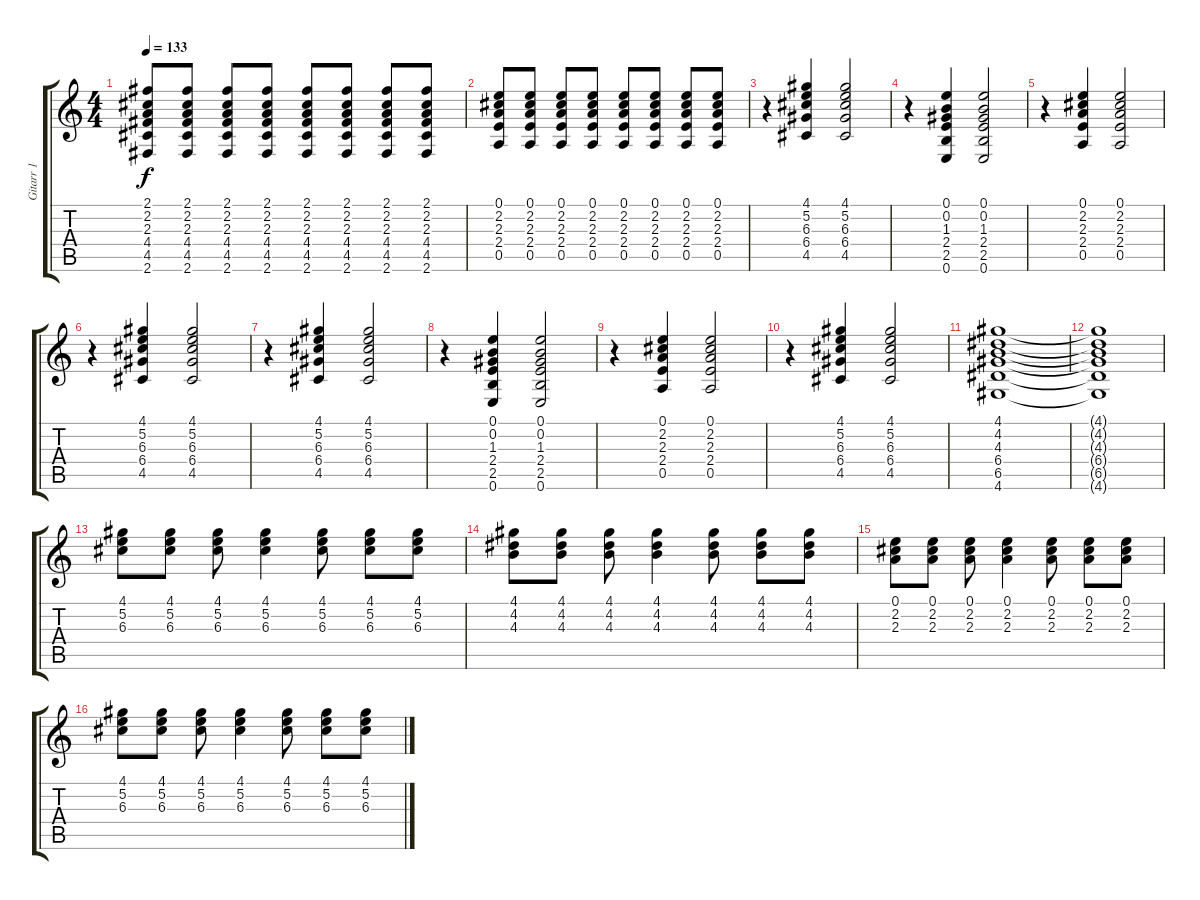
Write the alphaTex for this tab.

\track ("Gitarr 1" "Gitarr 1") {instrument acousticguitarnylon}
\staff {score tabs}
\tuning (E4 B3 G3 D3 A2 E2) {hide}
\ts (4 4)
\tempo 133
\clef g2
\ks c
(2.1 2.2 2.3 4.4 4.5 2.6).8{dy f} (2.1 2.2 2.3 4.4 4.5 2.6).8 (2.1 2.2 2.3 4.4 4.5 2.6).8 (2.1 2.2 2.3 4.4 4.5 2.6).8 (2.1 2.2 2.3 4.4 4.5 2.6).8 (2.1 2.2 2.3 4.4 4.5 2.6).8 (2.1 2.2 2.3 4.4 4.5 2.6).8 (2.1 2.2 2.3 4.4 4.5 2.6).8 |
(0.1 2.2 2.3 2.4 0.5).8 (0.1 2.2 2.3 2.4 0.5).8 (0.1 2.2 2.3 2.4 0.5).8 (0.1 2.2 2.3 2.4 0.5).8 (0.1 2.2 2.3 2.4 0.5).8 (0.1 2.2 2.3 2.4 0.5).8 (0.1 2.2 2.3 2.4 0.5).8 (0.1 2.2 2.3 2.4 0.5).8 |
r.4 (4.1 5.2 6.3 6.4 4.5).4 (4.1 5.2 6.3 6.4 4.5).2 |
r.4 (0.1 0.2 1.3 2.4 2.5 0.6).4 (0.1 0.2 1.3 2.4 2.5 0.6).2 |
r.4 (0.1 2.2 2.3 2.4 0.5).4 (0.1 2.2 2.3 2.4 0.5).2 |
r.4 (4.1 5.2 6.3 6.4 4.5).4 (4.1 5.2 6.3 6.4 4.5).2 |
r.4 (4.1 5.2 6.3 6.4 4.5).4 (4.1 5.2 6.3 6.4 4.5).2 |
r.4 (0.1 0.2 1.3 2.4 2.5 0.6).4 (0.1 0.2 1.3 2.4 2.5 0.6).2 |
r.4 (0.1 2.2 2.3 2.4 0.5).4 (0.1 2.2 2.3 2.4 0.5).2 |
r.4 (4.1 5.2 6.3 6.4 4.5).4 (4.1 5.2 6.3 6.4 4.5).2 |
(4.1 4.2 4.3 6.4 6.5 4.6).1 |
(4.1{t} 4.2{t} 4.3{t} 6.4{t} 6.5{t} 4.6{t}).1 |
(4.1 5.2 6.3).8 (4.1 5.2 6.3).8 (4.1 5.2 6.3).8 (4.1 5.2 6.3).4 (4.1 5.2 6.3).8 (4.1 5.2 6.3).8 (4.1 5.2 6.3).8 |
(4.1 4.2 4.3).8 (4.1 4.2 4.3).8 (4.1 4.2 4.3).8 (4.1 4.2 4.3).4 (4.1 4.2 4.3).8 (4.1 4.2 4.3).8 (4.1 4.2 4.3).8 |
(0.1 2.2 2.3).8 (0.1 2.2 2.3).8 (0.1 2.2 2.3).8 (0.1 2.2 2.3).4 (0.1 2.2 2.3).8 (0.1 2.2 2.3).8 (0.1 2.2 2.3).8 |
(4.1 5.2 6.3).8 (4.1 5.2 6.3).8 (4.1 5.2 6.3).8 (4.1 5.2 6.3).4 (4.1 5.2 6.3).8 (4.1 5.2 6.3).8 (4.1 5.2 6.3).8
